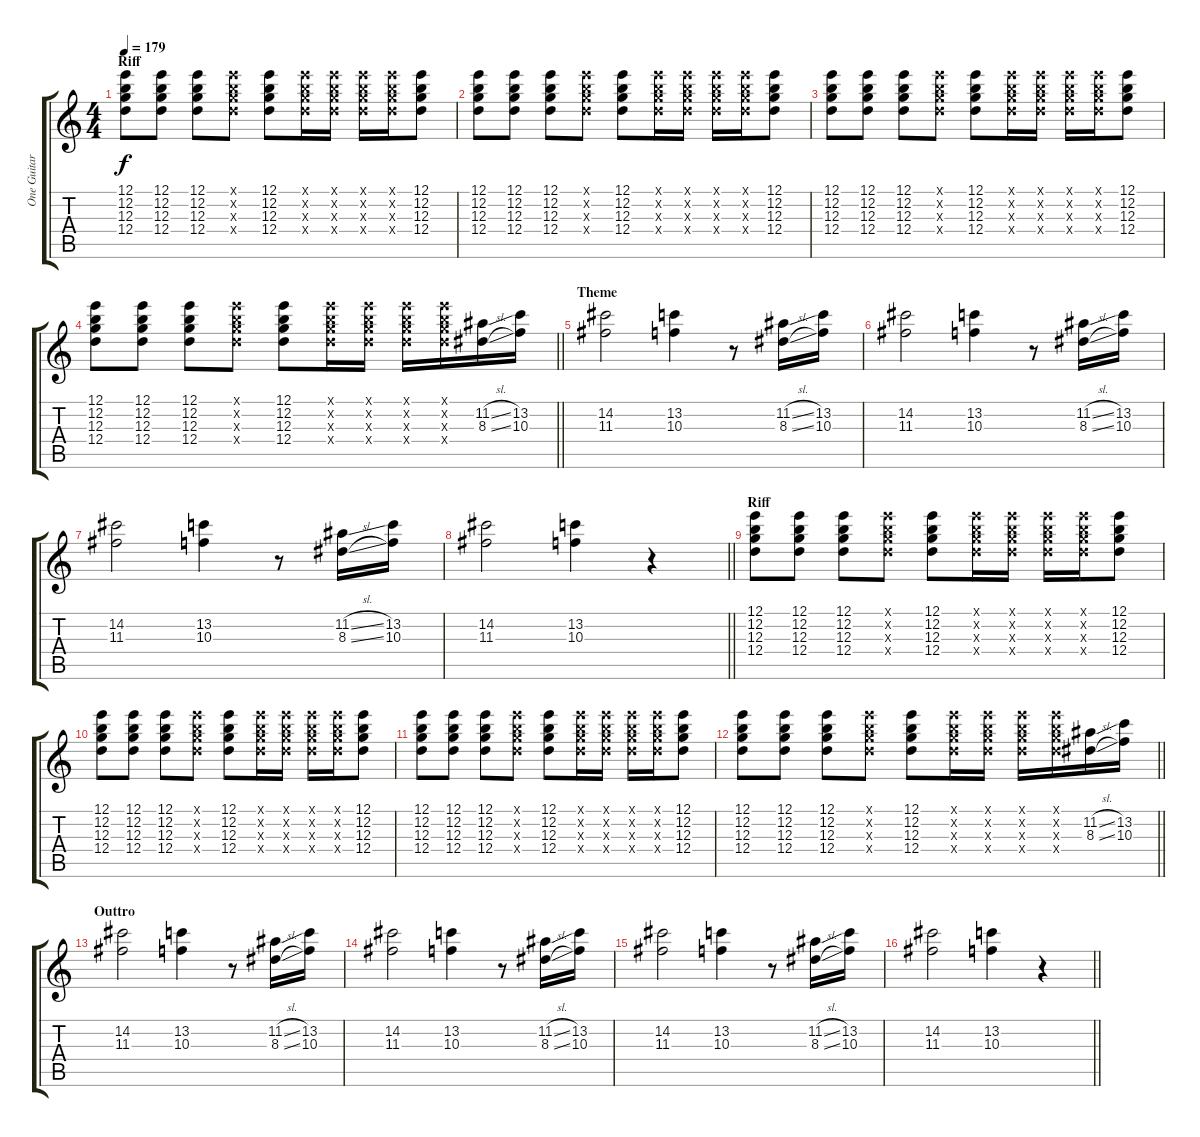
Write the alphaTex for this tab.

\track ("One Guitar (Live)" "One Guitar") {instrument overdrivenguitar}
\staff {score tabs}
\tuning (E4 B3 G3 D3 A2 E2) {hide}
\ts (4 4)
\section ("" "Riff")
\tempo 179
\clef g2
\ks c
(12.1 12.2 12.3 12.4).8{dy f} (12.1 12.2 12.3 12.4).8 (12.1 12.2 12.3 12.4).8 (12.1{x} 12.2{x} 12.3{x} 12.4{x}).8 (12.1 12.2 12.3 12.4).8 (12.1{x} 12.2{x} 12.3{x} 12.4{x}).16 (12.1{x} 12.2{x} 12.3{x} 12.4{x}).16 (12.1{x} 12.2{x} 12.3{x} 12.4{x}).16 (12.1{x} 12.2{x} 12.3{x} 12.4{x}).16 (12.1 12.2 12.3 12.4).8 |
(12.1 12.2 12.3 12.4).8 (12.1 12.2 12.3 12.4).8 (12.1 12.2 12.3 12.4).8 (12.1{x} 12.2{x} 12.3{x} 12.4{x}).8 (12.1 12.2 12.3 12.4).8 (12.1{x} 12.2{x} 12.3{x} 12.4{x}).16 (12.1{x} 12.2{x} 12.3{x} 12.4{x}).16 (12.1{x} 12.2{x} 12.3{x} 12.4{x}).16 (12.1{x} 12.2{x} 12.3{x} 12.4{x}).16 (12.1 12.2 12.3 12.4).8 |
(12.1 12.2 12.3 12.4).8 (12.1 12.2 12.3 12.4).8 (12.1 12.2 12.3 12.4).8 (12.1{x} 12.2{x} 12.3{x} 12.4{x}).8 (12.1 12.2 12.3 12.4).8 (12.1{x} 12.2{x} 12.3{x} 12.4{x}).16 (12.1{x} 12.2{x} 12.3{x} 12.4{x}).16 (12.1{x} 12.2{x} 12.3{x} 12.4{x}).16 (12.1{x} 12.2{x} 12.3{x} 12.4{x}).16 (12.1 12.2 12.3 12.4).8 |
\barLineRight lightlight
(12.1 12.2 12.3 12.4).8 (12.1 12.2 12.3 12.4).8 (12.1 12.2 12.3 12.4).8 (12.1{x} 12.2{x} 12.3{x} 12.4{x}).8 (12.1 12.2 12.3 12.4).8 (12.1{x} 12.2{x} 12.3{x} 12.4{x}).16 (12.1{x} 12.2{x} 12.3{x} 12.4{x}).16 (12.1{x} 12.2{x} 12.3{x} 12.4{x}).16 (12.1{x} 12.2{x} 12.3{x} 12.4{x}).16 (11.2{sl} 8.3{sl}).16 (13.2 10.3).16 |
\section ("" "Theme")
(14.2 11.3).2 (13.2 10.3).4 r.8 (11.2{sl} 8.3{sl}).16 (13.2 10.3).16 |
(14.2 11.3).2 (13.2 10.3).4 r.8 (11.2{sl} 8.3{sl}).16 (13.2 10.3).16 |
(14.2 11.3).2 (13.2 10.3).4 r.8 (11.2{sl} 8.3{sl}).16 (13.2 10.3).16 |
\barLineRight lightlight
(14.2 11.3).2 (13.2 10.3).4 r.4 |
\section ("" "Riff")
(12.1 12.2 12.3 12.4).8 (12.1 12.2 12.3 12.4).8 (12.1 12.2 12.3 12.4).8 (12.1{x} 12.2{x} 12.3{x} 12.4{x}).8 (12.1 12.2 12.3 12.4).8 (12.1{x} 12.2{x} 12.3{x} 12.4{x}).16 (12.1{x} 12.2{x} 12.3{x} 12.4{x}).16 (12.1{x} 12.2{x} 12.3{x} 12.4{x}).16 (12.1{x} 12.2{x} 12.3{x} 12.4{x}).16 (12.1 12.2 12.3 12.4).8 |
(12.1 12.2 12.3 12.4).8 (12.1 12.2 12.3 12.4).8 (12.1 12.2 12.3 12.4).8 (12.1{x} 12.2{x} 12.3{x} 12.4{x}).8 (12.1 12.2 12.3 12.4).8 (12.1{x} 12.2{x} 12.3{x} 12.4{x}).16 (12.1{x} 12.2{x} 12.3{x} 12.4{x}).16 (12.1{x} 12.2{x} 12.3{x} 12.4{x}).16 (12.1{x} 12.2{x} 12.3{x} 12.4{x}).16 (12.1 12.2 12.3 12.4).8 |
(12.1 12.2 12.3 12.4).8 (12.1 12.2 12.3 12.4).8 (12.1 12.2 12.3 12.4).8 (12.1{x} 12.2{x} 12.3{x} 12.4{x}).8 (12.1 12.2 12.3 12.4).8 (12.1{x} 12.2{x} 12.3{x} 12.4{x}).16 (12.1{x} 12.2{x} 12.3{x} 12.4{x}).16 (12.1{x} 12.2{x} 12.3{x} 12.4{x}).16 (12.1{x} 12.2{x} 12.3{x} 12.4{x}).16 (12.1 12.2 12.3 12.4).8 |
\barLineRight lightlight
(12.1 12.2 12.3 12.4).8 (12.1 12.2 12.3 12.4).8 (12.1 12.2 12.3 12.4).8 (12.1{x} 12.2{x} 12.3{x} 12.4{x}).8 (12.1 12.2 12.3 12.4).8 (12.1{x} 12.2{x} 12.3{x} 12.4{x}).16 (12.1{x} 12.2{x} 12.3{x} 12.4{x}).16 (12.1{x} 12.2{x} 12.3{x} 12.4{x}).16 (12.1{x} 12.2{x} 12.3{x} 12.4{x}).16 (11.2{sl} 8.3{sl}).16 (13.2 10.3).16 |
\section ("" "Outtro")
(14.2 11.3).2 (13.2 10.3).4 r.8 (11.2{sl} 8.3{sl}).16 (13.2 10.3).16 |
(14.2 11.3).2 (13.2 10.3).4 r.8 (11.2{sl} 8.3{sl}).16 (13.2 10.3).16 |
(14.2 11.3).2 (13.2 10.3).4 r.8 (11.2{sl} 8.3{sl}).16 (13.2 10.3).16 |
\barLineRight lightlight
(14.2 11.3).2 (13.2 10.3).4 r.4
